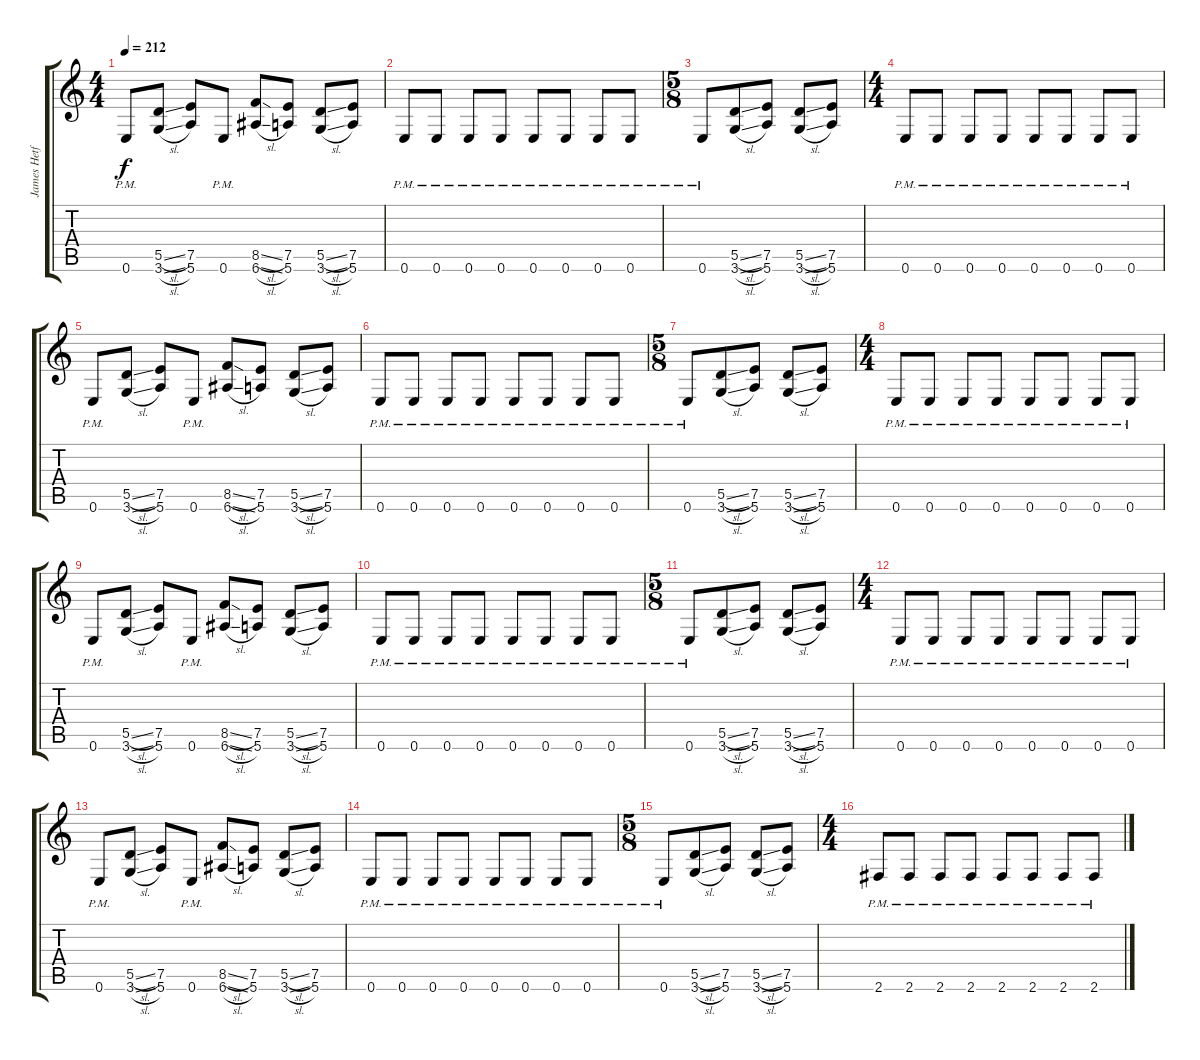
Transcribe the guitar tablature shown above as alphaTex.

\track ("James Hetfield (Rhytm Guitar)" "James Hetf") {instrument distortionguitar}
\staff {score tabs}
\tuning (E4 B3 G3 D3 A2 E2) {hide}
\ts (4 4)
\tempo 212
\clef g2
\ks c
0.6{pm}.8{dy f} (5.5{sl} 3.6{sl}).8 (7.5 5.6).8 0.6{pm}.8 (8.5{sl} 6.6{sl}).8 (7.5 5.6).8 (5.5{sl} 3.6{sl}).8 (7.5 5.6).8 |
0.6{pm}.8 0.6{pm}.8 0.6{pm}.8 0.6{pm}.8 0.6{pm}.8 0.6{pm}.8 0.6{pm}.8 0.6{pm}.8 |
\ts (5 8)
0.6{pm}.8 (5.5{sl} 3.6{sl}).8 (7.5 5.6).8 (5.5{sl} 3.6{sl}).8 (7.5 5.6).8 |
\ts (4 4)
0.6{pm}.8 0.6{pm}.8 0.6{pm}.8 0.6{pm}.8 0.6{pm}.8 0.6{pm}.8 0.6{pm}.8 0.6{pm}.8 |
0.6{pm}.8 (5.5{sl} 3.6{sl}).8 (7.5 5.6).8 0.6{pm}.8 (8.5{sl} 6.6{sl}).8 (7.5 5.6).8 (5.5{sl} 3.6{sl}).8 (7.5 5.6).8 |
0.6{pm}.8 0.6{pm}.8 0.6{pm}.8 0.6{pm}.8 0.6{pm}.8 0.6{pm}.8 0.6{pm}.8 0.6{pm}.8 |
\ts (5 8)
0.6{pm}.8 (5.5{sl} 3.6{sl}).8 (7.5 5.6).8 (5.5{sl} 3.6{sl}).8 (7.5 5.6).8 |
\ts (4 4)
0.6{pm}.8 0.6{pm}.8 0.6{pm}.8 0.6{pm}.8 0.6{pm}.8 0.6{pm}.8 0.6{pm}.8 0.6{pm}.8 |
0.6{pm}.8 (5.5{sl} 3.6{sl}).8 (7.5 5.6).8 0.6{pm}.8 (8.5{sl} 6.6{sl}).8 (7.5 5.6).8 (5.5{sl} 3.6{sl}).8 (7.5 5.6).8 |
0.6{pm}.8 0.6{pm}.8 0.6{pm}.8 0.6{pm}.8 0.6{pm}.8 0.6{pm}.8 0.6{pm}.8 0.6{pm}.8 |
\ts (5 8)
0.6{pm}.8 (5.5{sl} 3.6{sl}).8 (7.5 5.6).8 (5.5{sl} 3.6{sl}).8 (7.5 5.6).8 |
\ts (4 4)
0.6{pm}.8 0.6{pm}.8 0.6{pm}.8 0.6{pm}.8 0.6{pm}.8 0.6{pm}.8 0.6{pm}.8 0.6{pm}.8 |
0.6{pm}.8 (5.5{sl} 3.6{sl}).8 (7.5 5.6).8 0.6{pm}.8 (8.5{sl} 6.6{sl}).8 (7.5 5.6).8 (5.5{sl} 3.6{sl}).8 (7.5 5.6).8 |
0.6{pm}.8 0.6{pm}.8 0.6{pm}.8 0.6{pm}.8 0.6{pm}.8 0.6{pm}.8 0.6{pm}.8 0.6{pm}.8 |
\ts (5 8)
0.6{pm}.8 (5.5{sl} 3.6{sl}).8 (7.5 5.6).8 (5.5{sl} 3.6{sl}).8 (7.5 5.6).8 |
\ts (4 4)
\section ("" "")
2.6{pm}.8 2.6{pm}.8 2.6{pm}.8 2.6{pm}.8 2.6{pm}.8 2.6{pm}.8 2.6{pm}.8 2.6{pm}.8
